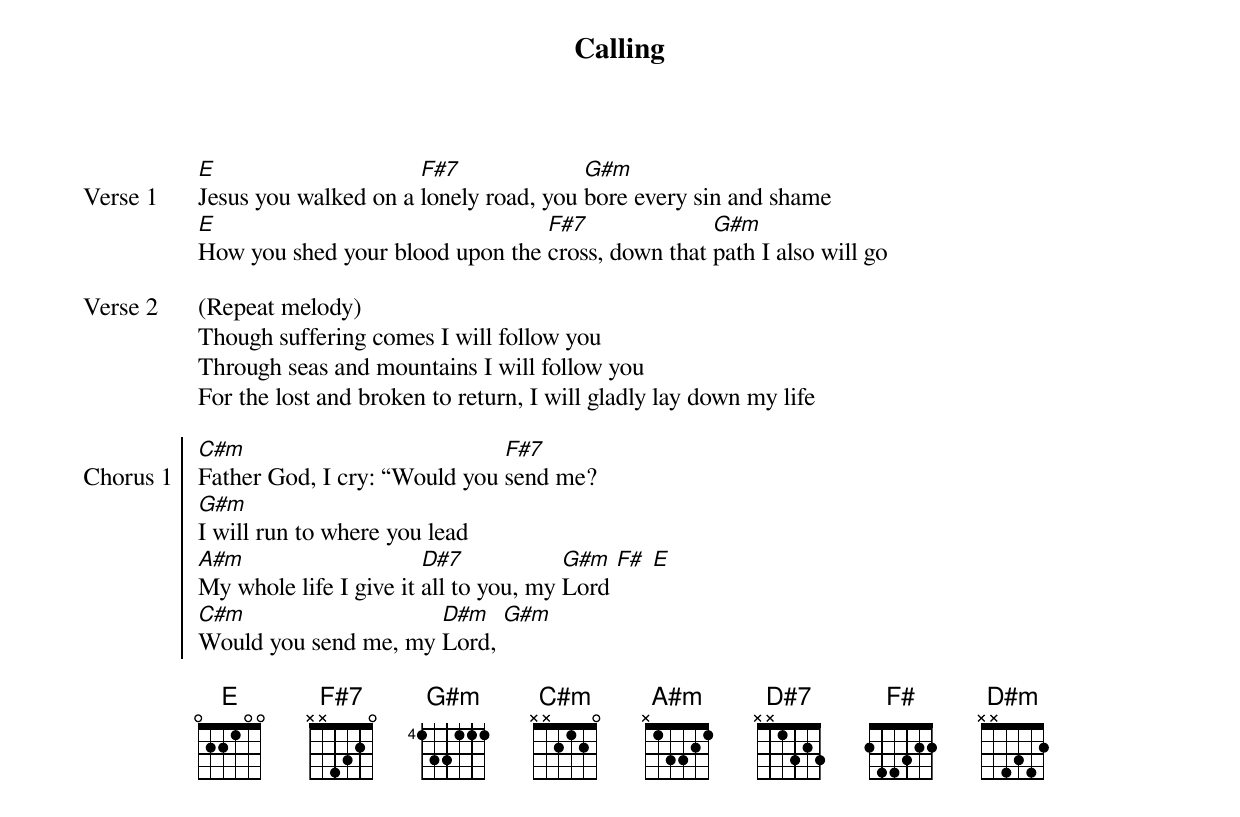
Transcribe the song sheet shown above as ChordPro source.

{title: Calling}
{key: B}
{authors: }
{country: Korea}
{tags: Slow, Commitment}
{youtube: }
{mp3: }
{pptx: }

{sov Verse 1}
[E]Jesus you walked on a [F#7]lonely road, you [G#m]bore every sin and shame
[E]How you shed your blood upon the [F#7]cross, down that [G#m]path I also will go

{eov}
{sov Verse 2}
(Repeat melody)
Though suffering comes I will follow you
Through seas and mountains I will follow you
For the lost and broken to return, I will gladly lay down my life

{eov}
{soc Chorus 1}
[C#m]Father God, I cry: “Would you [F#7]send me?
[G#m]I will run to where you lead
[A#m]My whole life I give it [D#7]all to you, my [G#m]Lord [F#] [E]
[C#m]Would you send me, my [D#m]Lord, [G#m]

{eoc}
